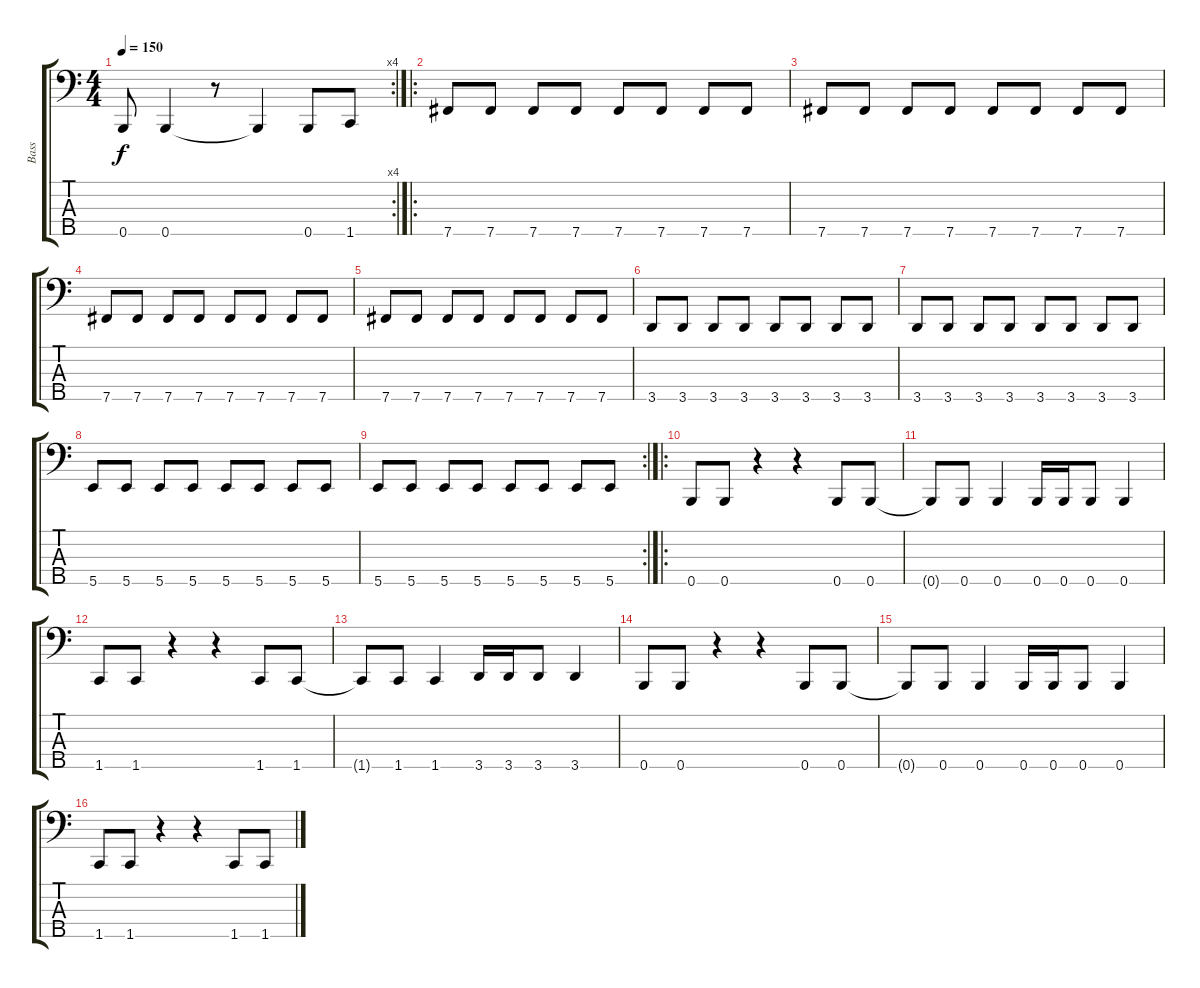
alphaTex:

\track ("Bass" "Bass") {instrument electricbassfinger}
\staff {score tabs}
\tuning (A2 E2 B1 Gb1 B0) {hide}
\rc 4
\ts (4 4)
\tempo 150
\clef f4
\ks c
0.5{t}.8{dy f} 0.5.4 r.8 0.5{t}.4 0.5.8 1.5.8 |
\ro
7.5.8 7.5.8 7.5.8 7.5.8 7.5.8 7.5.8 7.5.8 7.5.8 |
7.5.8 7.5.8 7.5.8 7.5.8 7.5.8 7.5.8 7.5.8 7.5.8 |
7.5.8 7.5.8 7.5.8 7.5.8 7.5.8 7.5.8 7.5.8 7.5.8 |
7.5.8 7.5.8 7.5.8 7.5.8 7.5.8 7.5.8 7.5.8 7.5.8 |
3.5.8 3.5.8 3.5.8 3.5.8 3.5.8 3.5.8 3.5.8 3.5.8 |
3.5.8 3.5.8 3.5.8 3.5.8 3.5.8 3.5.8 3.5.8 3.5.8 |
5.5.8 5.5.8 5.5.8 5.5.8 5.5.8 5.5.8 5.5.8 5.5.8 |
\rc 2
5.5.8 5.5.8 5.5.8 5.5.8 5.5.8 5.5.8 5.5.8 5.5.8 |
\ro
0.5.8 0.5.8 r.4 r.4 0.5.8 0.5.8 |
0.5{t}.8 0.5.8 0.5.4 0.5.16 0.5.16 0.5.8 0.5.4 |
1.5.8 1.5.8 r.4 r.4 1.5.8 1.5.8 |
1.5{t}.8 1.5.8 1.5.4 3.5.16 3.5.16 3.5.8 3.5.4 |
0.5.8 0.5.8 r.4 r.4 0.5.8 0.5.8 |
0.5{t}.8 0.5.8 0.5.4 0.5.16 0.5.16 0.5.8 0.5.4 |
1.5.8 1.5.8 r.4 r.4 1.5.8 1.5.8
